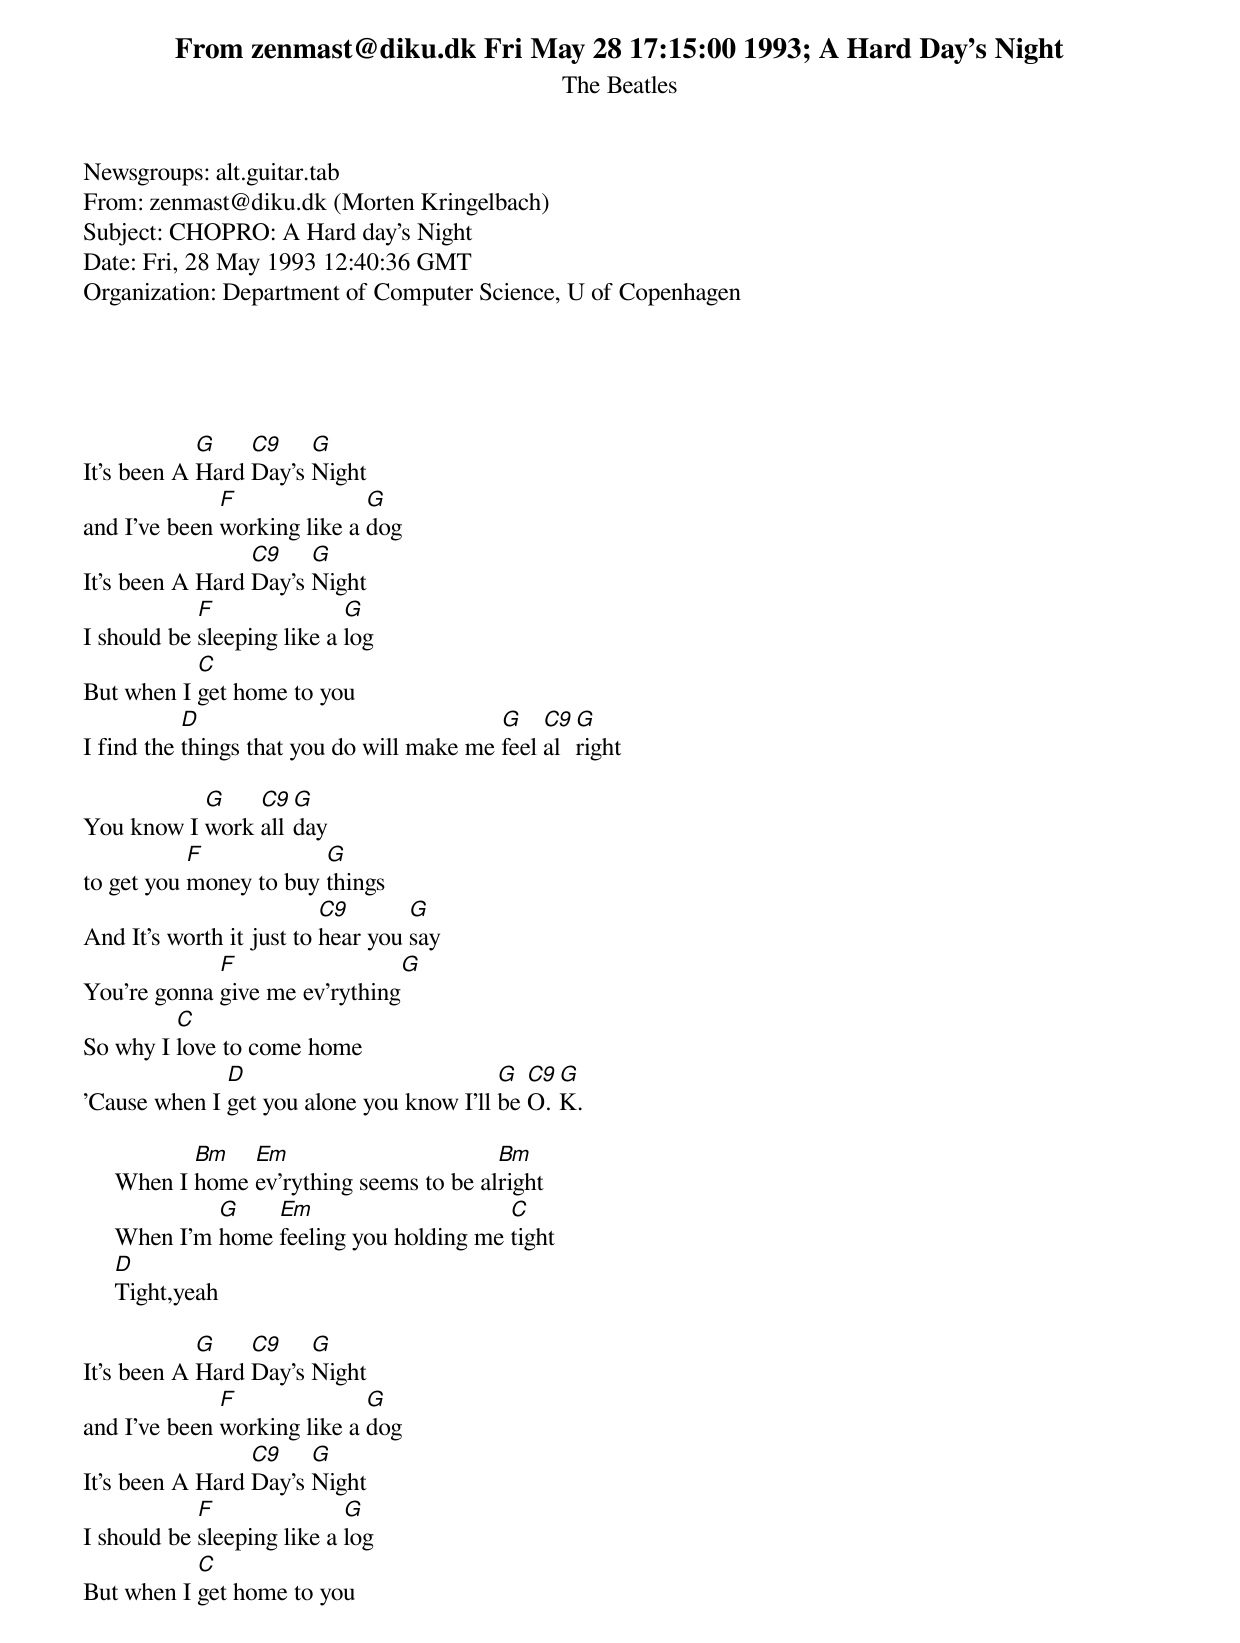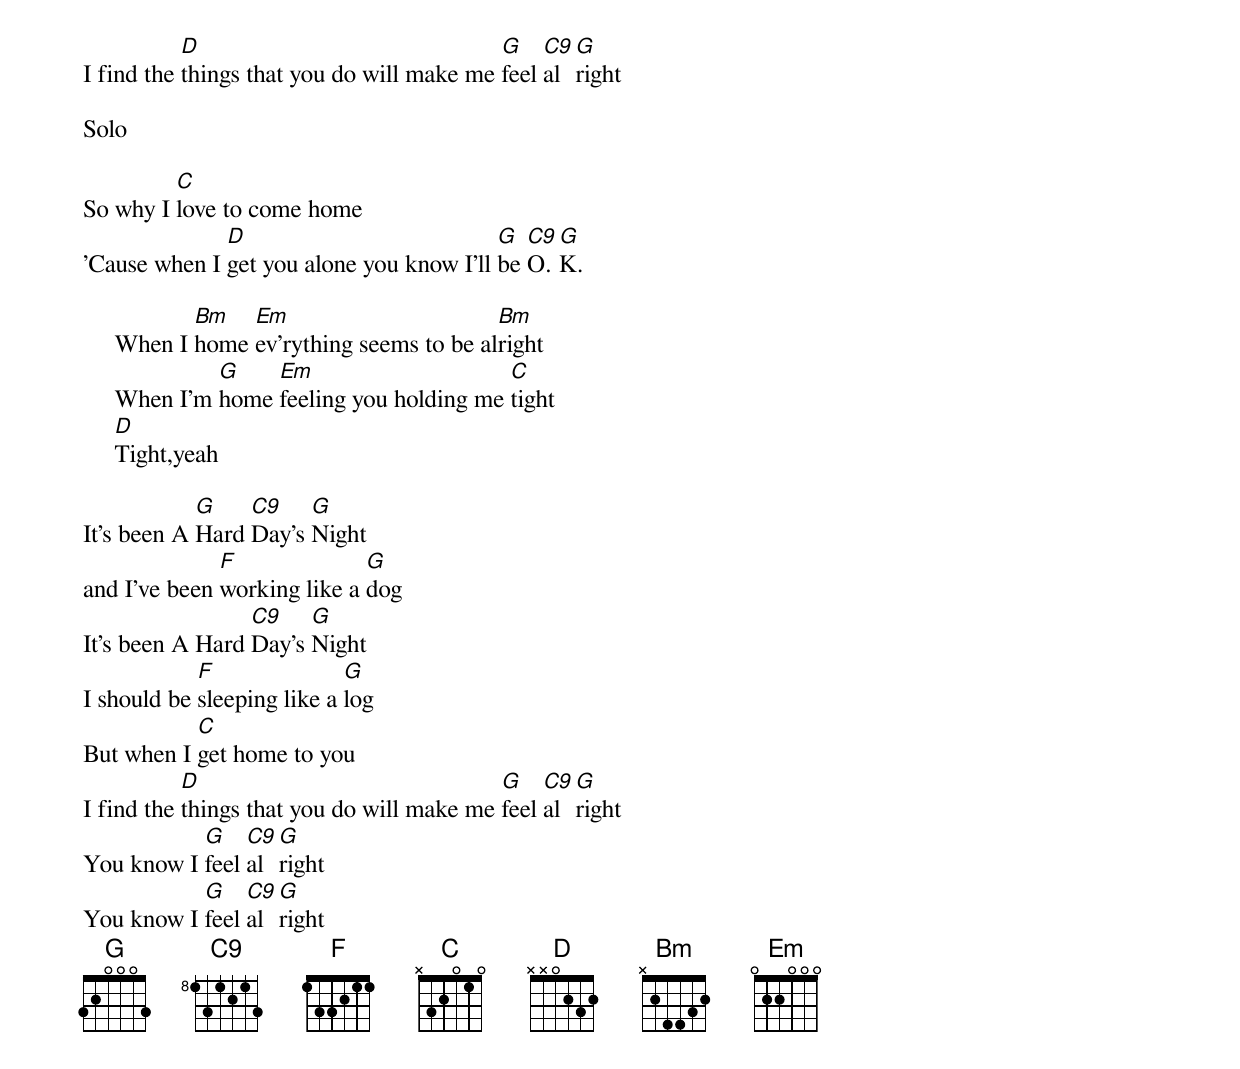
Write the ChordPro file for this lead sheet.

From zenmast@diku.dk Fri May 28 17:15:00 1993
Newsgroups: alt.guitar.tab
From: zenmast@diku.dk (Morten Kringelbach)
Subject: CHOPRO: A Hard day's Night
Date: Fri, 28 May 1993 12:40:36 GMT
Organization: Department of Computer Science, U of Copenhagen




{title:A Hard Day's Night}
{st:The Beatles}
{define:G  - 3 3 0 0 2 3}
{define:C9 - 3 3 0 0 3 -}

It's been A [G]Hard [C9]Day's [G]Night
and I've been [F]working like a [G]dog
It's been A Hard [C9]Day's [G]Night
I should be [F]sleeping like a [G]log
But when I [C]get home to you
I find the [D]things that you do will make me [G]feel [C9]al[G]right

You know I [G]work [C9]all [G]day
to get you [F]money to buy [G]things
And It's worth it just to [C9]hear you [G]say
You're gonna [F]give me ev'rything[G]
So why I [C]love to come home
'Cause when I [D]get you alone you know I'll [G]be [C9]O.[G]K.

     When I [Bm]home [Em]ev'rything seems to be al[Bm]right
     When I'm [G]home [Em]feeling you holding me [C]tight
     [D]Tight,yeah

It's been A [G]Hard [C9]Day's [G]Night
and I've been [F]working like a [G]dog
It's been A Hard [C9]Day's [G]Night
I should be [F]sleeping like a [G]log
But when I [C]get home to you
I find the [D]things that you do will make me [G]feel [C9]al[G]right

Solo

So why I [C]love to come home
'Cause when I [D]get you alone you know I'll [G]be [C9]O.[G]K.

     When I [Bm]home [Em]ev'rything seems to be al[Bm]right
     When I'm [G]home [Em]feeling you holding me [C]tight
     [D]Tight,yeah

It's been A [G]Hard [C9]Day's [G]Night
and I've been [F]working like a [G]dog
It's been A Hard [C9]Day's [G]Night
I should be [F]sleeping like a [G]log
But when I [C]get home to you
I find the [D]things that you do will make me [G]feel [C9]al[G]right
You know I [G]feel [C9]al[G]right
You know I [G]feel [C9]al[G]right
